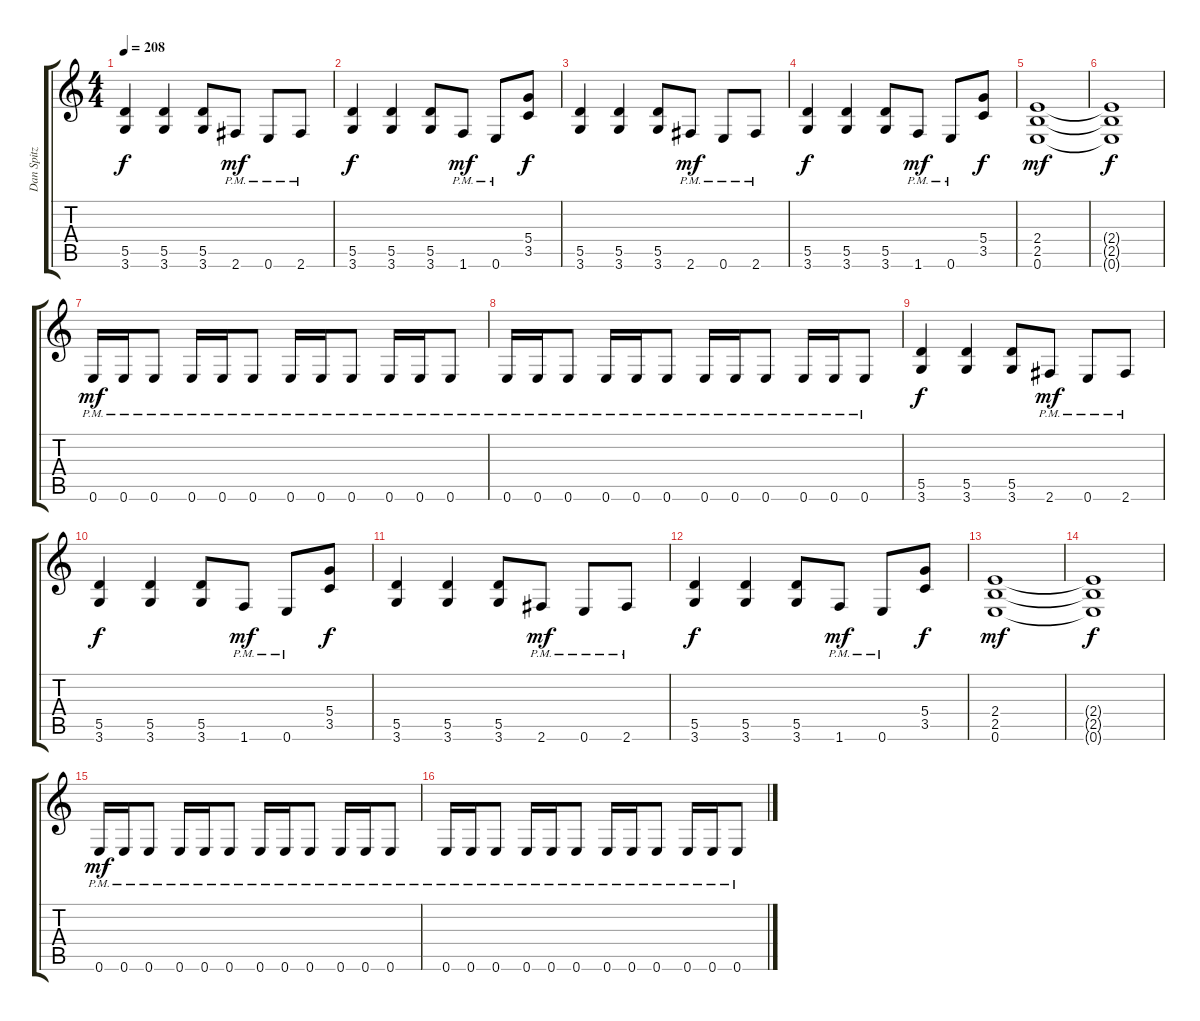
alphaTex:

\track ("Dan Spitz" "Dan Spitz") {instrument overdrivenguitar}
\staff {score tabs}
\tuning (E4 B3 G3 D3 A2 E2) {hide}
\ts (4 4)
\tempo 208
\clef g2
\ks c
(5.5 3.6).4{dy f} (5.5 3.6).4 (5.5 3.6).8 2.6{pm}.8{dy mf} 0.6{pm}.8 2.6{pm}.8 |
(5.5 3.6).4{dy f} (5.5 3.6).4 (5.5 3.6).8 1.6{pm}.8{dy mf} 0.6{pm}.8 (5.4 3.5).8{dy f} |
(5.5 3.6).4 (5.5 3.6).4 (5.5 3.6).8 2.6{pm}.8{dy mf} 0.6{pm}.8 2.6{pm}.8 |
(5.5 3.6).4{dy f} (5.5 3.6).4 (5.5 3.6).8 1.6{pm}.8{dy mf} 0.6{pm}.8 (5.4 3.5).8{dy f} |
(2.4 2.5 0.6).1{dy mf} |
(2.4{t} 2.5{t} 0.6{t}).1{dy f} |
0.6{pm}.16{dy mf} 0.6{pm}.16 0.6{pm}.8 0.6{pm}.16 0.6{pm}.16 0.6{pm}.8 0.6{pm}.16 0.6{pm}.16 0.6{pm}.8 0.6{pm}.16 0.6{pm}.16 0.6{pm}.8 |
0.6{pm}.16 0.6{pm}.16 0.6{pm}.8 0.6{pm}.16 0.6{pm}.16 0.6{pm}.8 0.6{pm}.16 0.6{pm}.16 0.6{pm}.8 0.6{pm}.16 0.6{pm}.16 0.6{pm}.8 |
(5.5 3.6).4{dy f} (5.5 3.6).4 (5.5 3.6).8 2.6{pm}.8{dy mf} 0.6{pm}.8 2.6{pm}.8 |
(5.5 3.6).4{dy f} (5.5 3.6).4 (5.5 3.6).8 1.6{pm}.8{dy mf} 0.6{pm}.8 (5.4 3.5).8{dy f} |
(5.5 3.6).4 (5.5 3.6).4 (5.5 3.6).8 2.6{pm}.8{dy mf} 0.6{pm}.8 2.6{pm}.8 |
(5.5 3.6).4{dy f} (5.5 3.6).4 (5.5 3.6).8 1.6{pm}.8{dy mf} 0.6{pm}.8 (5.4 3.5).8{dy f} |
(2.4 2.5 0.6).1{dy mf} |
(2.4{t} 2.5{t} 0.6{t}).1{dy f} |
0.6{pm}.16{dy mf} 0.6{pm}.16 0.6{pm}.8 0.6{pm}.16 0.6{pm}.16 0.6{pm}.8 0.6{pm}.16 0.6{pm}.16 0.6{pm}.8 0.6{pm}.16 0.6{pm}.16 0.6{pm}.8 |
0.6{pm}.16 0.6{pm}.16 0.6{pm}.8 0.6{pm}.16 0.6{pm}.16 0.6{pm}.8 0.6{pm}.16 0.6{pm}.16 0.6{pm}.8 0.6{pm}.16 0.6{pm}.16 0.6{pm}.8
